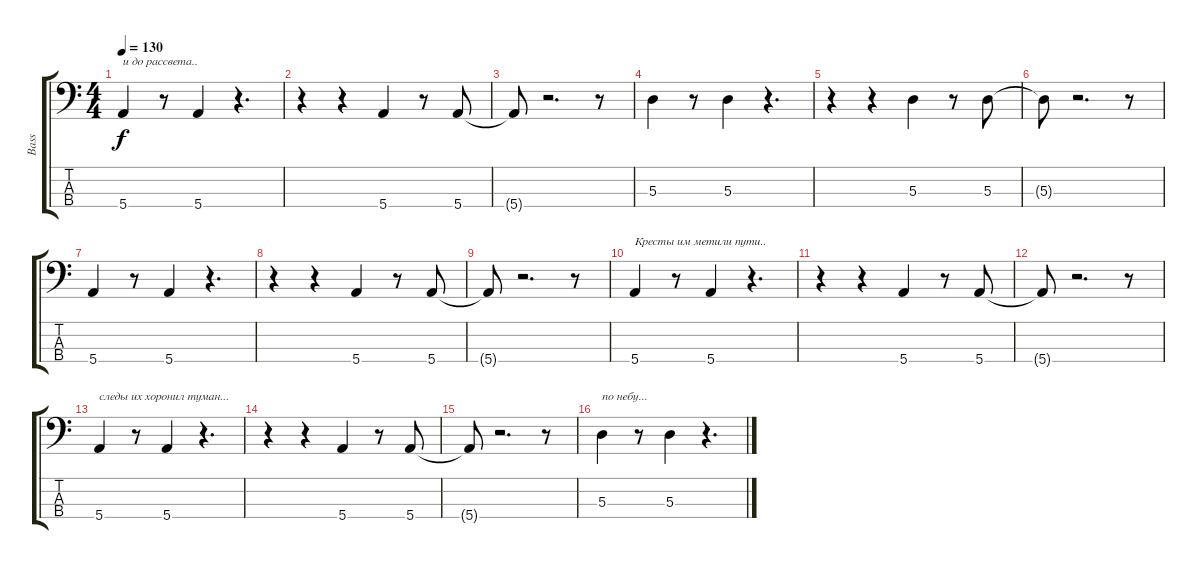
\track ("Bass" "Bass") {instrument electricbassfinger}
\staff {score tabs}
\tuning (G2 D2 A1 E1) {hide}
\ts (4 4)
\tempo 130
\clef f4
\ks c
5.4.4{txt "и до рассвета.." dy f} r.8 5.4.4 r.4{d} |
r.4 r.4 5.4.4 r.8 5.4.8 |
5.4{t}.8 r.2{d} r.8 |
5.3.4 r.8 5.3.4 r.4{d} |
r.4 r.4 5.3.4 r.8 5.3.8 |
5.3{t}.8 r.2{d} r.8 |
5.4.4 r.8 5.4.4 r.4{d} |
r.4 r.4 5.4.4 r.8 5.4.8 |
5.4{t}.8 r.2{d} r.8 |
5.4.4{txt "Кресты им метили пути.."} r.8 5.4.4 r.4{d} |
r.4 r.4 5.4.4 r.8 5.4.8 |
5.4{t}.8 r.2{d} r.8 |
5.4.4{txt "следы их хоронил туман..."} r.8 5.4.4 r.4{d} |
r.4 r.4 5.4.4 r.8 5.4.8 |
5.4{t}.8 r.2{d} r.8 |
5.3.4{txt "по небу..."} r.8 5.3.4 r.4{d}
